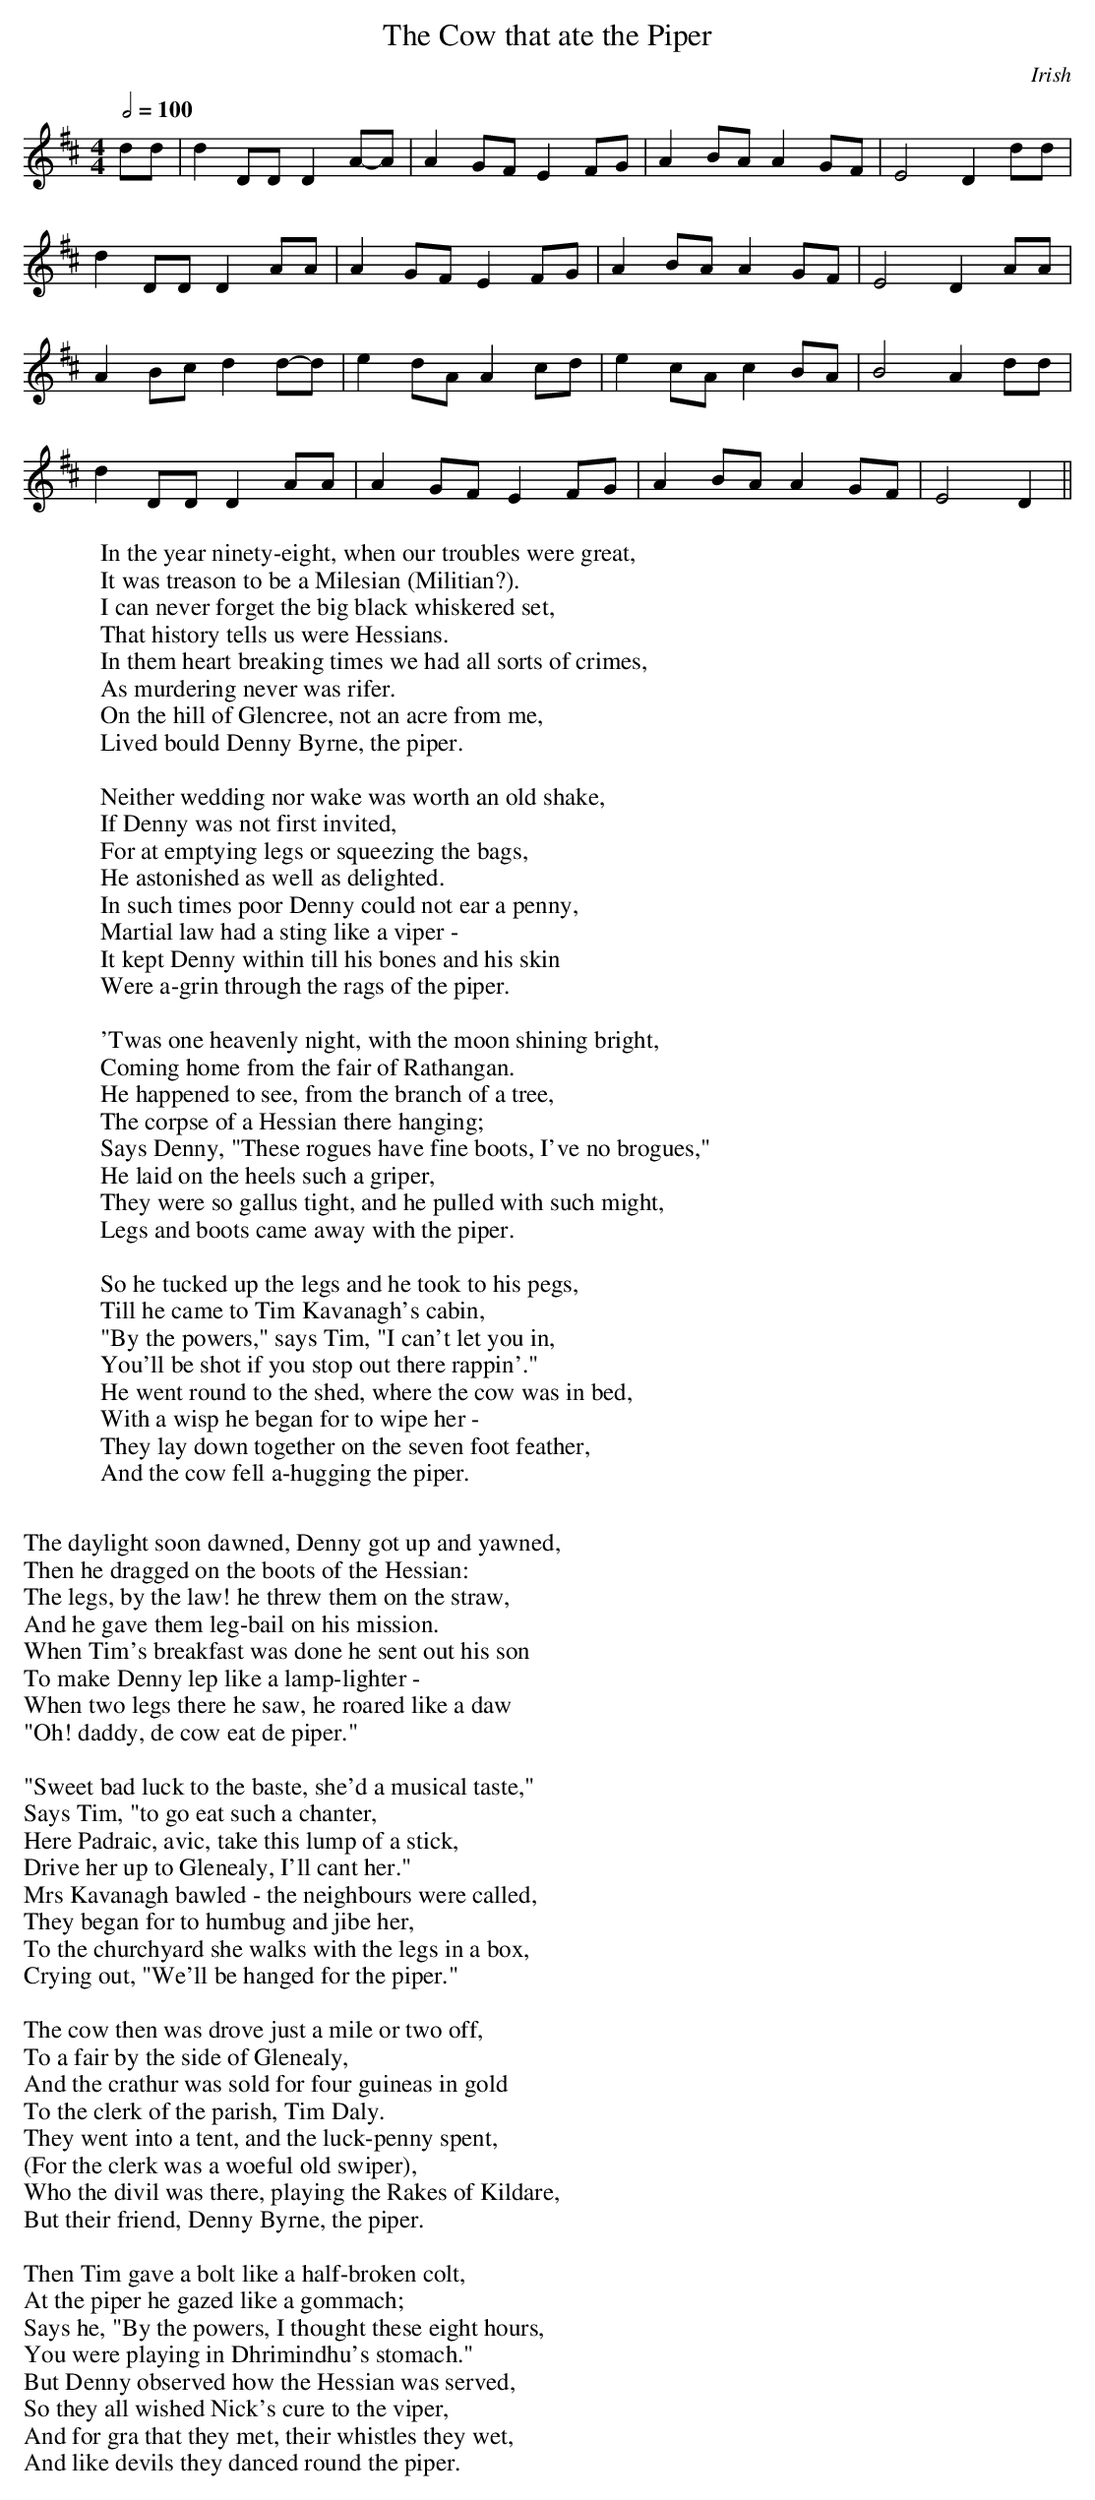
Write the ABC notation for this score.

X:1
T:Cow that ate the Piper, The
O:Irish
M:4/4
L:1/8
Q:2/4=100
W:In the year ninety-eight, when our troubles were great,
W:It was treason to be a Milesian (Militian?).
W:I can never forget the big black whiskered set,
W:That history tells us were Hessians.
W:In them heart breaking times we had all sorts of crimes,
W:As murdering never was rifer.
W:On the hill of Glencree, not an acre from me,
W:Lived bould Denny Byrne, the piper.
W:
W:Neither wedding nor wake was worth an old shake,
W:If Denny was not first invited,
W:For at emptying legs or squeezing the bags,
W:He astonished as well as delighted.
W:In such times poor Denny could not ear a penny,
W:Martial law had a sting like a viper -
W:It kept Denny within till his bones and his skin
W:Were a-grin through the rags of the piper.
W:
W:'Twas one heavenly night, with the moon shining bright,
W:Coming home from the fair of Rathangan.
W:He happened to see, from the branch of a tree,
W:The corpse of a Hessian there hanging;
W:Says Denny, "These rogues have fine boots, I've no brogues,"
W:He laid on the heels such a griper,
W:They were so gallus tight, and he pulled with such might,
W:Legs and boots came away with the piper.
W:
W:So he tucked up the legs and he took to his pegs,
W:Till he came to Tim Kavanagh's cabin,
W:"By the powers," says Tim, "I can't let you in,
W:You'll be shot if you stop out there rappin'."
W:He went round to the shed, where the cow was in bed,
W:With a wisp he began for to wipe her -
W:They lay down together on the seven foot feather,
W:And the cow fell a-hugging the piper.
W:
W:The daylight soon dawned, Denny got up and yawned,
W:Then he dragged on the boots of the Hessian:
W:The legs, by the law! he threw them on the straw,
W:And he gave them leg-bail on his mission.
W:When Tim's breakfast was done he sent out his son
W:To make Denny lep like a lamp-lighter -
W:When two legs there he saw, he roared like a daw
W:"Oh! daddy, de cow eat de piper."
W:
W:"Sweet bad luck to the baste, she'd a musical taste,"
W:Says Tim, "to go eat such a chanter,
W:Here Padraic, avic, take this lump of a stick,
W:Drive her up to Glenealy, I'll cant her."
W:Mrs Kavanagh bawled - the neighbours were called,
W:They began for to humbug and jibe her,
W:To the churchyard she walks with the legs in a box,
W:Crying out, "We'll be hanged for the piper."
W:
W:The cow then was drove just a mile or two off,
W:To a fair by the side of Glenealy,
W:And the crathur was sold for four guineas in gold
W:To the clerk of the parish, Tim Daly.
W:They went into a tent, and the luck-penny spent,
W:(For the clerk was a woeful old swiper),
W:Who the divil was there, playing the Rakes of Kildare,
W:But their friend, Denny Byrne, the piper.
W:
W:Then Tim gave a bolt like a half-broken colt,
W:At the piper he gazed like a gommach;
W:Says he, "By the powers, I thought these eight hours,
W:You were playing in Dhrimindhu's stomach."
W:But Denny observed how the Hessian was served,
W:So they all wished Nick's cure to the viper,
W:And for gra that they met, their whistles they wet,
W:And like devils they danced round the piper.
K:D
dd|d2DD D2A-A|A2GF E2FG|A2BA A2GF|E4 D2 dd|
d2DD D2AA|A2GF E2F-G|A2BA A2GF|E4 D2 AA|
A2Bc d2d-d|e2dA A2cd|e2cA c2BA|B4 A2 dd|
d2DD D2AA|A2GF E2F-G|A2BA A2G-F|E4 D2||
